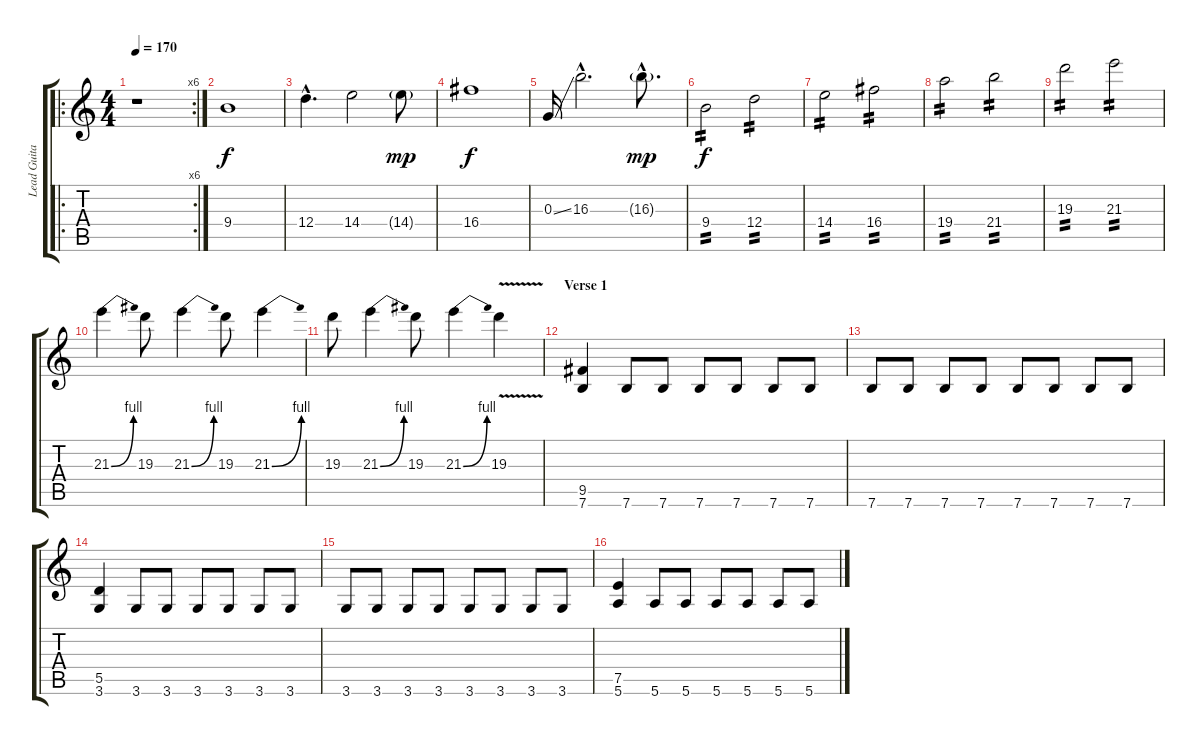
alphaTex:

\track ("Lead Guitar" "Lead Guita") {instrument distortionguitar}
\staff {score tabs}
\tuning (E4 B3 G3 D3 A2 E2) {hide}
\ro
\rc 6
\ts (4 4)
\tempo 170
\clef g2
\ks c
r.1{dy f instrument distortionguitar} |
9.4.1{volume 16} |
12.4{hac}.4{d} 14.4.2 14.4{g}.8{dy mp} |
16.4.1{dy f} |
0.3{ss}.16 16.3{hac}.2{d} 16.3{g hac}.8{d dy mp} |
9.4.2{tp 2 dy f} 12.4.2{tp 2} |
14.4.2{tp 2} 16.4.2{tp 2} |
19.4.2{tp 2} 21.4.2{tp 2} |
19.3.2{tp 2} 21.3.2{tp 2} |
21.3{be (bend 0 0 60 4)}.4 19.3.8 21.3{be (bend 0 0 60 4)}.4 19.3.8 21.3{be (bend 0 0 60 4)}.4 |
19.3.8 21.3{be (bend 0 0 60 4)}.4 19.3.8 21.3{be (bend 0 0 60 4)}.4 19.3{v}.4 |
\section ("" "Verse 1")
(9.5 7.6).4{volume 12} 7.6.8 7.6.8 7.6.8 7.6.8 7.6.8 7.6.8 |
7.6.8 7.6.8 7.6.8 7.6.8 7.6.8 7.6.8 7.6.8 7.6.8 |
(5.5 3.6).4 3.6.8 3.6.8 3.6.8 3.6.8 3.6.8 3.6.8 |
3.6.8 3.6.8 3.6.8 3.6.8 3.6.8 3.6.8 3.6.8 3.6.8 |
(7.5 5.6).4 5.6.8 5.6.8 5.6.8 5.6.8 5.6.8 5.6.8
